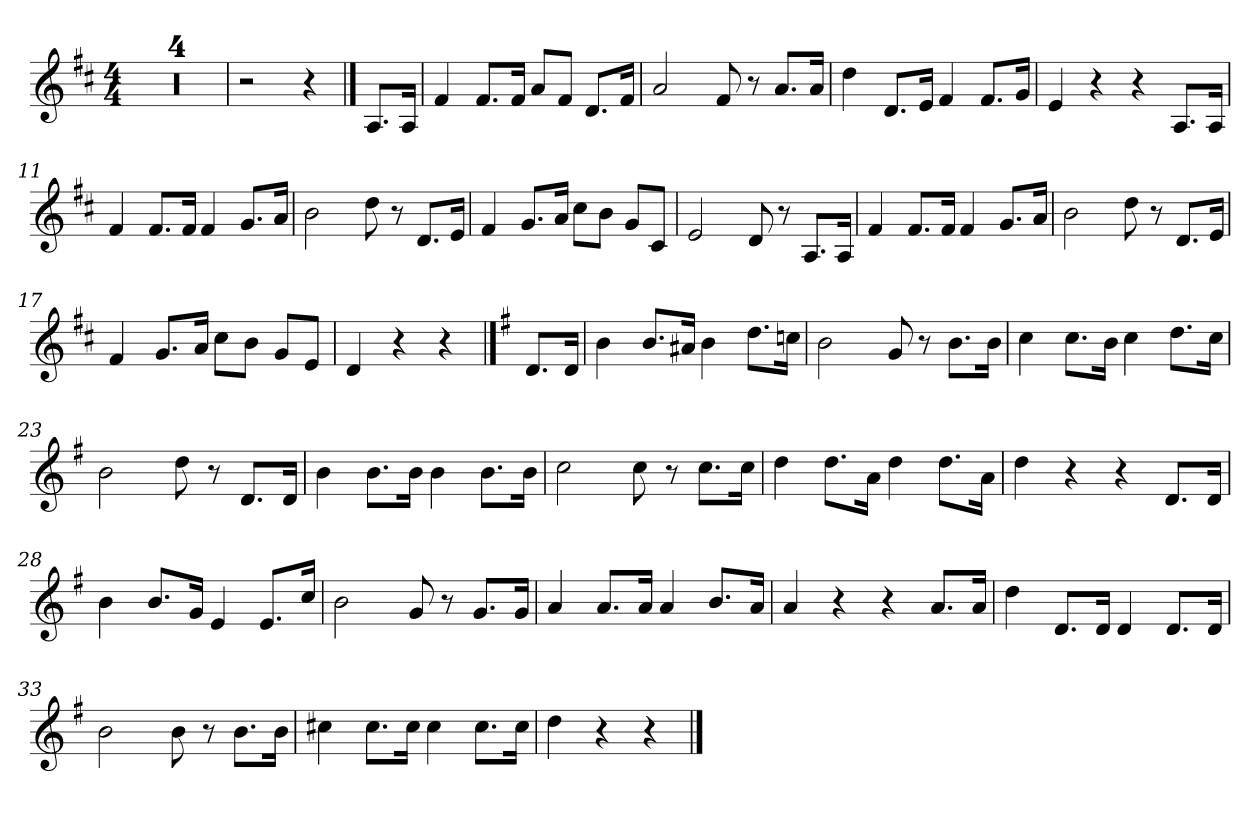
**kern
*part1
*staff1
*clefG2
*k[f#c#]
*M4/4
=1
1r
=2
1r
=3
1r
=4
1r
=5
2r
4r
==6
8.A/L
16A/Jk
=7
4f#
8.f#/L
16f#/Jk
8a/L
8f#/J
8.d/L
16f#/Jk
=8
2a
8f#
8r
8.a/L
16a/Jk
=9
4dd
8.d/L
16e/Jk
4f#
8.f#/L
16g/Jk
=10
4e
4r
4r
8.A/L
16A/Jk
=11
4f#
8.f#/L
16f#/Jk
4f#
8.g/L
16a/Jk
=12
2b
8dd
8r
8.d/L
16e/Jk
=13
4f#
8.g/L
16a/Jk
8cc#\L
8b\J
8g/L
8c#/J
=14
2e
8d
8r
8.A/L
16A/Jk
=15
4f#
8.f#/L
16f#/Jk
4f#
8.g/L
16a/Jk
=16
2b
8dd
8r
8.d/L
16e/Jk
=17
4f#
8.g/L
16a/Jk
8cc#\L
8b\J
8g/L
8e/J
=18
4d
4r
4r
==19
*k[f#]
8.d/L
16d/Jk
=20
4b
8.b/L
16a#X/Jk
4b
8.dd\L
16ccn\Jk
=21
2b
8g
8r
8.b\L
16b\Jk
=22
4cc
8.cc\L
16b\Jk
4cc
8.dd\L
16cc\Jk
=23
2b
8dd
8r
8.d/L
16d/Jk
=24
4b
8.b\L
16b\Jk
4b
8.b\L
16b\Jk
=25
2cc
8cc
8r
8.cc\L
16cc\Jk
=26
4dd
8.dd\L
16a\Jk
4dd
8.dd\L
16a\Jk
=27
4dd
4r
4r
8.d/L
16d/Jk
=28
4b
8.b/L
16g/Jk
4e
8.e/L
16cc/Jk
=29
2b
8g
8r
8.g/L
16g/Jk
=30
4a
8.a/L
16a/Jk
4a
8.b/L
16a/Jk
=31
4a
4r
4r
8.a/L
16a/Jk
=32
4dd
8.d/L
16d/Jk
4d
8.d/L
16d/Jk
=33
2b
8b
8r
8.b\L
16b\Jk
=34
4cc#X
8.cc#\L
16cc#\Jk
4cc#
8.cc#\L
16cc#\Jk
=35
4dd
4r
4r
==
*-
